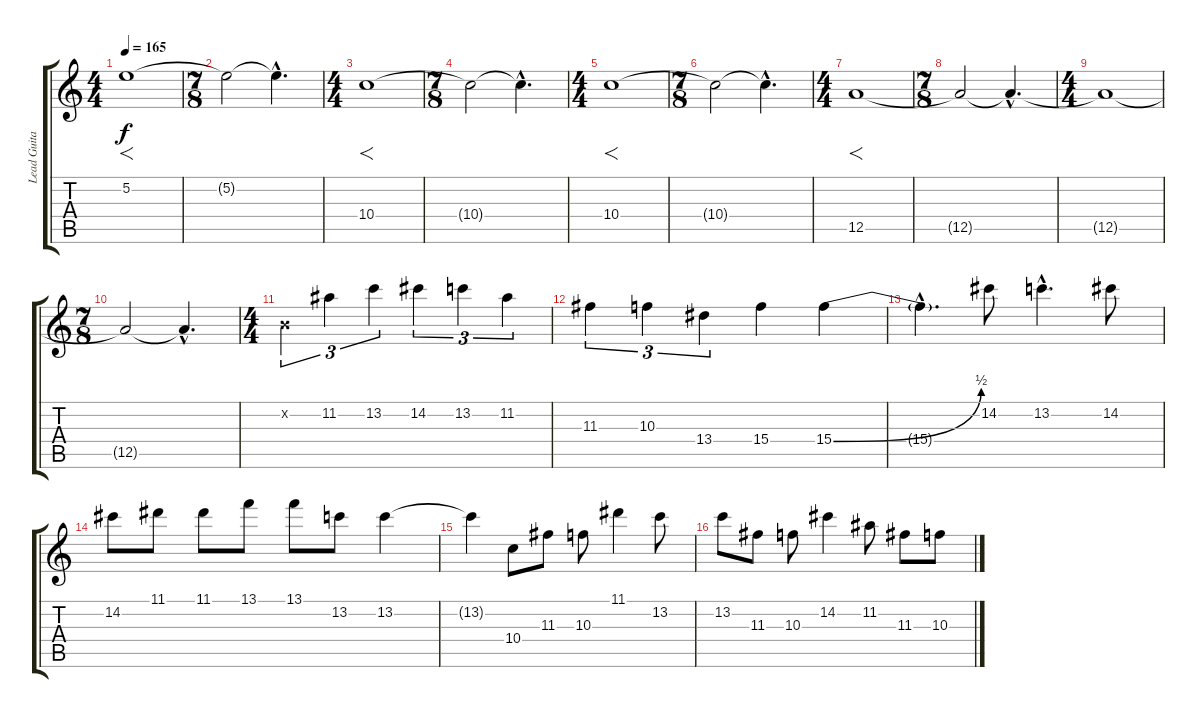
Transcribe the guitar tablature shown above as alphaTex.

\track ("Lead Guitar II" "Lead Guita") {instrument distortionguitar}
\staff {score tabs}
\tuning (E4 B3 G3 D3 A2 E2) {hide}
\ts (4 4)
\tempo 165
\clef g2
\ks c
5.2.1{f dy f} |
\ts (7 8)
5.2{t}.2 5.2{hac t}.4{d} |
\ts (4 4)
10.4.1{f} |
\ts (7 8)
10.4{t}.2 10.4{hac t}.4{d} |
\ts (4 4)
10.4.1{f} |
\ts (7 8)
10.4{t}.2 10.4{hac t}.4{d} |
\ts (4 4)
12.5.1{f} |
\ts (7 8)
12.5{t}.2 12.5{hac t}.4{d} |
\ts (4 4)
12.5{t}.1 |
\ts (7 8)
12.5{t}.2 12.5{hac t}.4{d} |
\ts (4 4)
0.2{x}.4{tu (3 2)} 11.2.4{tu (3 2)} 13.2.4{tu (3 2)} 14.2.4{tu (3 2)} 13.2.4{tu (3 2)} 11.2.4{tu (3 2)} |
11.3.4{tu (3 2)} 10.3.4{tu (3 2)} 13.4.4{tu (3 2)} 15.4.4 15.4{be (bend 0 0 60 2)}.4 |
15.4{hac t}.4{d} 14.2.8 13.2{hac}.4{d} 14.2.8 |
14.2.8 11.1.8 11.1.8 13.1.8 13.1.8 13.2.8 13.2.4 |
13.2{t}.4 10.4.8 11.3.8 10.3.8 11.1.4 13.2.8 |
13.2.8 11.3.8 10.3.8 14.2.4 11.2.8 11.3.8 10.3.8
